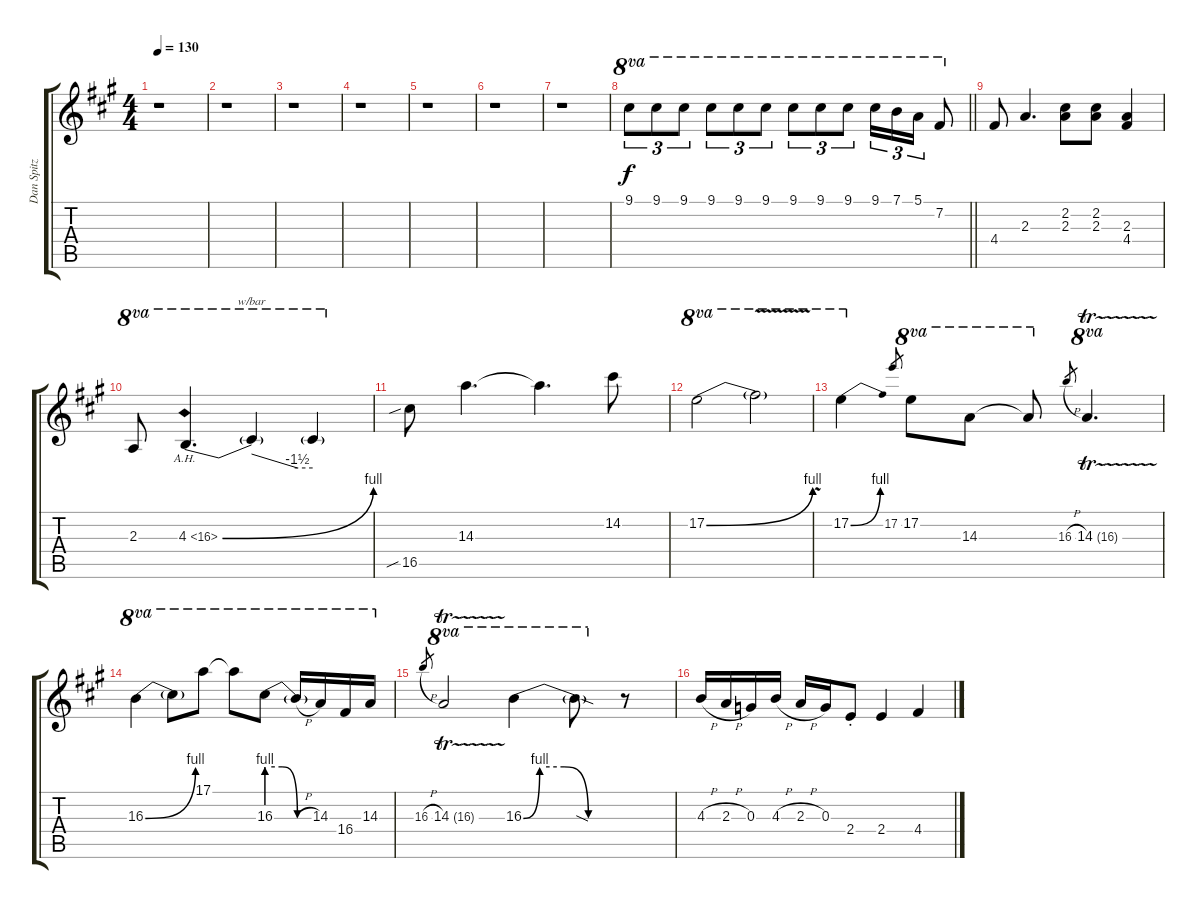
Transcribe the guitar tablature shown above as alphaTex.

\track ("Dan Spitz" "Dan Spitz") {instrument distortionguitar}
\staff {score tabs}
\tuning (E4 B3 G3 D3 A2 E2) {hide}
\ts (4 4)
\tempo 130
\clef g2
\ks a
r.1{dy f} |
r.1 |
r.1 |
r.1 |
r.1 |
r.1 |
r.1 |
\barLineRight lightlight
9.1.8{tu (3 2) ot 8va} 9.1.8{tu (3 2) ot 8va} 9.1.8{tu (3 2) ot 8va} 9.1.8{tu (3 2) ot 8va} 9.1.8{tu (3 2) ot 8va} 9.1.8{tu (3 2) ot 8va} 9.1.8{tu (3 2) ot 8va} 9.1.8{tu (3 2) ot 8va} 9.1.8{tu (3 2) ot 8va} 9.1.16{tu (3 2) ot 8va} 7.1.16{tu (3 2) ot 8va} 5.1.16{tu (3 2) ot 8va} 7.2.8{ot 8va} |
4.4.8 2.3.4{d} (2.2 2.3).8 (2.2 2.3).8 (2.3 4.4).4 |
2.3.8{ot 8va} 4.3{be (bend 0 0 60 4) ah 12}.4{d ot 8va} 4.3{t}.4{tbe (custom default 0 0 45 -6 60 -6) ot 8va} 4.3{t}.4{ot 8va} |
16.5{sib}.8 14.3.4{d} 14.3{t}.4{d} 14.2.8 |
17.2{be (bend 0 0 60 4)}.2{ot 8va} 17.2{v t}.2{ot 8va} |
17.2{be (bend 0 0 60 4)}.4{ot 8va} 17.2.8{gr} 17.2.8{ot 8va} 14.3.8{ot 8va} 14.3{t}.8{ot 8va} 16.3{h}.8{gr} 14.3{tr (16 32)}.4{d ot 8va} |
16.3{be (bend 0 0 60 4)}.4{ot 8va} 16.3{t}.8{ot 8va} 17.1.8{ot 8va} 17.1{t}.8{ot 8va} 16.3{be (custom 0 4 20 4 40 0 60 0)}.8{ot 8va} 16.3{h t}.16{ot 8va} 14.3.16{ot 8va} 16.4.16{ot 8va} 14.3.16{ot 8va} |
16.3{h}.8{gr} 14.3{tr (16 32)}.2{ot 8va} 16.3{be (custom 0 0 10 4 25 4 40 0 60 0)}.4{ot 8va} 16.3{sod t}.8{ot 8va} r.8 |
4.3{h}.16 2.3{h}.16 0.3.16 4.3{h}.16 2.3{h}.16 0.3.16 2.4{st}.8 2.4.4 4.4.4
